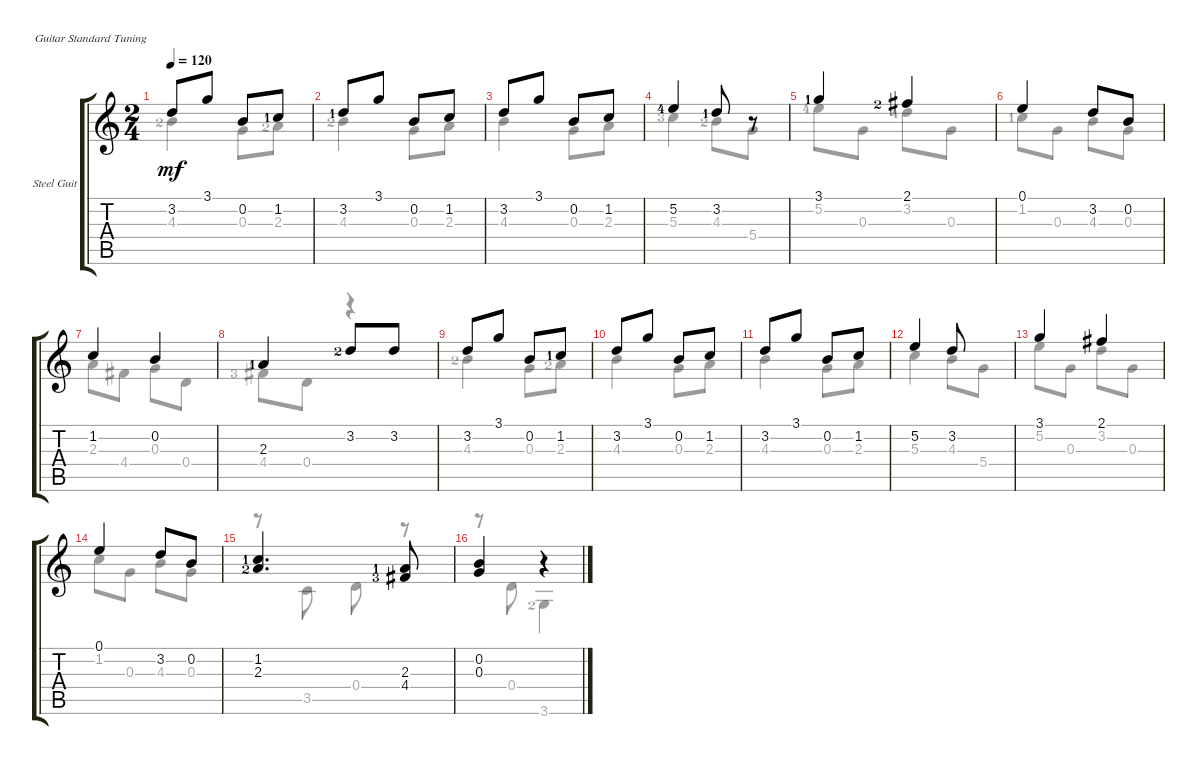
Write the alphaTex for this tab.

\defaultSystemsLayout 4
\bracketExtendMode groupsimilarinstruments
\firstSystemTrackNameOrientation horizontal
\otherSystemsTrackNameOrientation horizontal
\track ("Steel Guitar" "Steel Guit") {instrument acousticguitarsteel}
\staff {score tabs}
\tuning (E4 B3 G3 D3 A2 E2)
\voice
\ts (2 4)
\tempo 120
\clef g2
\ks c
3.2.8{dy mf} 3.1.8 0.2.8 1.2{lf 2}.8 |
3.2{lf 2}.8 3.1.8 0.2.8 1.2.8 |
3.2.8 3.1.8 0.2.8 1.2.8 |
5.2{lf 5}.4 3.2{lf 2}.8 r.8 |
3.1{lf 2}.4 2.1{lf 3}.4 |
0.1.4 3.2.8 0.2.8 |
1.2.4 0.2.4 |
2.3{lf 2}.4 3.2{lf 3}.8 3.2.8 |
3.2.8 3.1.8 0.2.8 1.2{lf 2}.8 |
3.2.8 3.1.8 0.2.8 1.2.8 |
3.2.8 3.1.8 0.2.8 1.2.8 |
5.2.4 3.2.8 |
3.1.4 2.1.4 |
0.1.4 3.2.8 0.2.8 |
(1.2{lf 2} 2.3{lf 3}).4{d} (2.3{lf 2} 4.4{lf 4}).8 |
(0.2 0.3).4 r.4
\voice
\clef g2
\ottava regular
\simile none
\ks c
4.3{lf 3}.4{dy mf} 0.3.8 2.3{lf 3}.8 |
4.3{lf 3}.4 0.3.8 2.3.8 |
4.3.4 0.3.8 2.3.8 |
5.3{lf 4}.4 4.3{lf 3}.8 5.4.8 |
5.2{lf 5}.8 0.3.8 3.2{lf 5}.8 0.3.8 |
1.2{lf 2}.8 0.3.8 4.3.8 0.3.8 |
2.3.8 4.4.8 0.3.8 0.4.8 |
4.4{lf 4}.8 0.4.8 r.4 |
4.3{lf 3}.4 0.3.8 2.3{lf 3}.8 |
4.3.4 0.3.8 2.3.8 |
4.3.4 0.3.8 2.3.8 |
5.3.4 4.3.8 5.4.8 |
5.2.8 0.3.8 3.2.8 0.3.8 |
1.2.8 0.3.8 4.3.8 0.3.8 |
r.8 3.5.8 0.4.8 r.8 |
r.8 0.4.8 3.6{lf 3}.4
